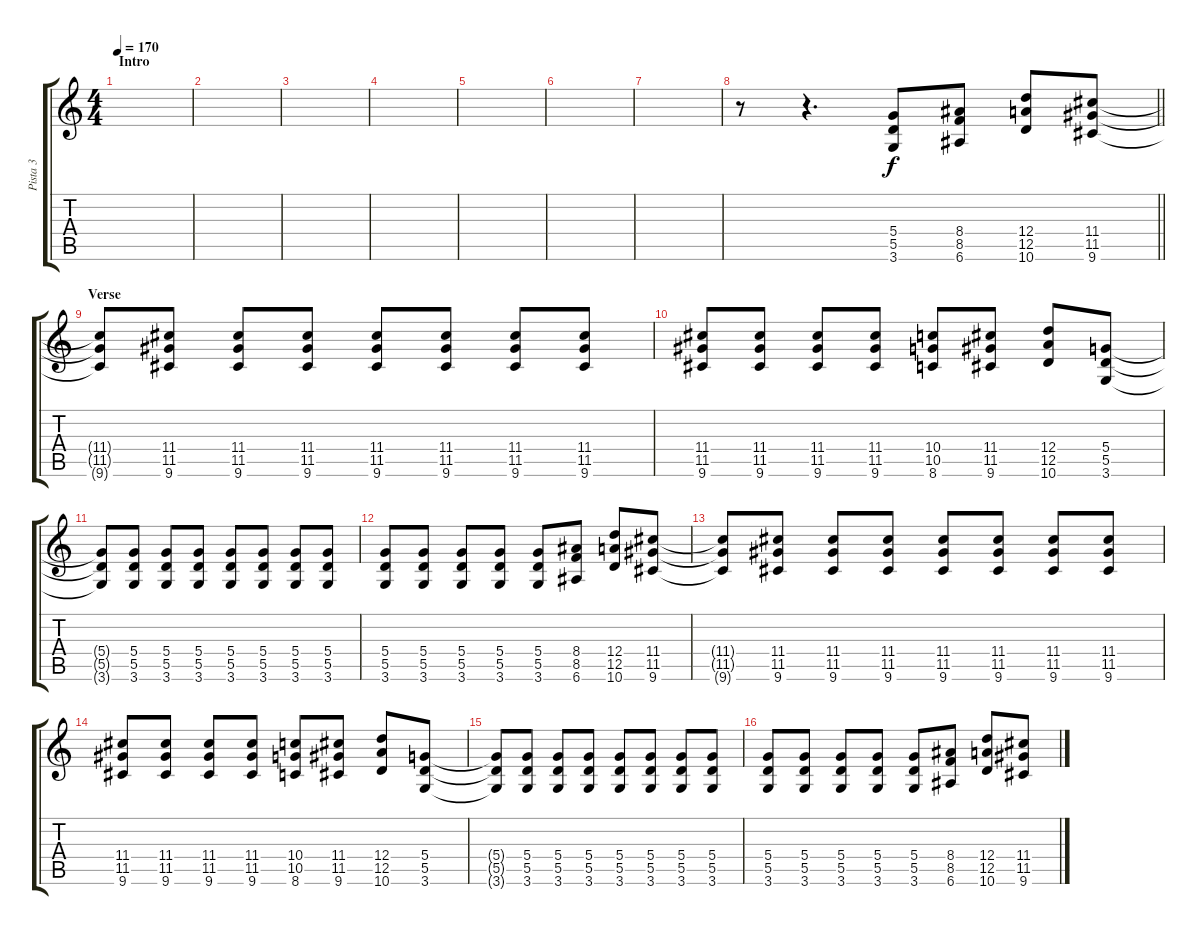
\track ("Pista 3" "Pista 3") {instrument overdrivenguitar}
\staff {score tabs}
\tuning (E4 B3 G3 D3 A2 E2) {hide}
\ts (4 4)
\section ("" "Intro")
\tempo 170
\clef g2
\ks c
|
|
|
|
|
|
|
\barLineRight lightlight
r.8 r.4{d} (5.4 5.5 3.6).8 (8.4 8.5 6.6).8 (12.4 12.5 10.6).8 (11.4 11.5 9.6).8 |
\section ("" "Verse")
(11.4{t} 11.5{t} 9.6{t}).8 (11.4 11.5 9.6).8 (11.4 11.5 9.6).8 (11.4 11.5 9.6).8 (11.4 11.5 9.6).8 (11.4 11.5 9.6).8 (11.4 11.5 9.6).8 (11.4 11.5 9.6).8 |
(11.4 11.5 9.6).8 (11.4 11.5 9.6).8 (11.4 11.5 9.6).8 (11.4 11.5 9.6).8 (10.4 10.5 8.6).8 (11.4 11.5 9.6).8 (12.4 12.5 10.6).8 (5.4 5.5 3.6).8 |
(5.4{t} 5.5{t} 3.6{t}).8 (5.4 5.5 3.6).8 (5.4 5.5 3.6).8 (5.4 5.5 3.6).8 (5.4 5.5 3.6).8 (5.4 5.5 3.6).8 (5.4 5.5 3.6).8 (5.4 5.5 3.6).8 |
(5.4 5.5 3.6).8 (5.4 5.5 3.6).8 (5.4 5.5 3.6).8 (5.4 5.5 3.6).8 (5.4 5.5 3.6).8 (8.4 8.5 6.6).8 (12.4 12.5 10.6).8 (11.4 11.5 9.6).8 |
(11.4{t} 11.5{t} 9.6{t}).8 (11.4 11.5 9.6).8 (11.4 11.5 9.6).8 (11.4 11.5 9.6).8 (11.4 11.5 9.6).8 (11.4 11.5 9.6).8 (11.4 11.5 9.6).8 (11.4 11.5 9.6).8 |
(11.4 11.5 9.6).8 (11.4 11.5 9.6).8 (11.4 11.5 9.6).8 (11.4 11.5 9.6).8 (10.4 10.5 8.6).8 (11.4 11.5 9.6).8 (12.4 12.5 10.6).8 (5.4 5.5 3.6).8 |
(5.4{t} 5.5{t} 3.6{t}).8 (5.4 5.5 3.6).8 (5.4 5.5 3.6).8 (5.4 5.5 3.6).8 (5.4 5.5 3.6).8 (5.4 5.5 3.6).8 (5.4 5.5 3.6).8 (5.4 5.5 3.6).8 |
(5.4 5.5 3.6).8 (5.4 5.5 3.6).8 (5.4 5.5 3.6).8 (5.4 5.5 3.6).8 (5.4 5.5 3.6).8 (8.4 8.5 6.6).8 (12.4 12.5 10.6).8 (11.4 11.5 9.6).8
